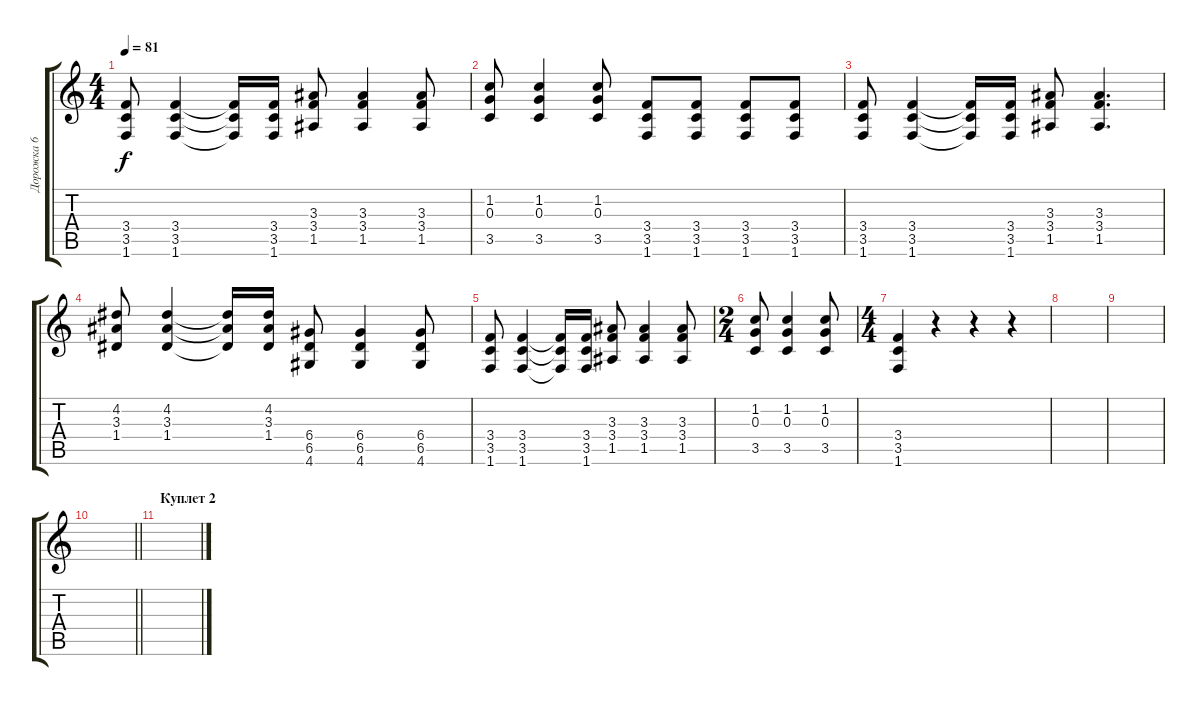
\track ("Дорожка 6" "Дорожка 6") {instrument distortionguitar}
\staff {score tabs}
\tuning (E4 B3 G3 D3 A2 E2) {hide}
\ts (4 4)
\tempo 81
\clef g2
\ks c
(3.4 3.5 1.6).8{dy f} (3.4 3.5 1.6).4 (3.4{t} 3.5{t} 1.6{t}).16 (3.4 3.5 1.6).16 (3.3 3.4 1.5).8 (3.3 3.4 1.5).4 (3.3 3.4 1.5).8 |
(1.2 0.3 3.5).8 (1.2 0.3 3.5).4 (1.2 0.3 3.5).8 (3.4 3.5 1.6).8 (3.4 3.5 1.6).8 (3.4 3.5 1.6).8 (3.4 3.5 1.6).8 |
(3.4 3.5 1.6).8 (3.4 3.5 1.6).4 (3.4{t} 3.5{t} 1.6{t}).16 (3.4 3.5 1.6).16 (3.3 3.4 1.5).8 (3.3 3.4 1.5).4{d} |
(4.2 3.3 1.4).8 (4.2 3.3 1.4).4 (4.2{t} 3.3{t} 1.4{t}).16 (4.2 3.3 1.4).16 (6.4 6.5 4.6).8 (6.4 6.5 4.6).4 (6.4 6.5 4.6).8 |
(3.4 3.5 1.6).8 (3.4 3.5 1.6).4 (3.4{t} 3.5{t} 1.6{t}).16 (3.4 3.5 1.6).16 (3.3 3.4 1.5).8 (3.3 3.4 1.5).4 (3.3 3.4 1.5).8 |
\ts (2 4)
(1.2 0.3 3.5).8 (1.2 0.3 3.5).4 (1.2 0.3 3.5).8 |
\ts (4 4)
(3.4 3.5 1.6).4 r.4 r.4 r.4 |
|
|
\barLineRight lightlight
|
\section ("" "Куплет 2")
